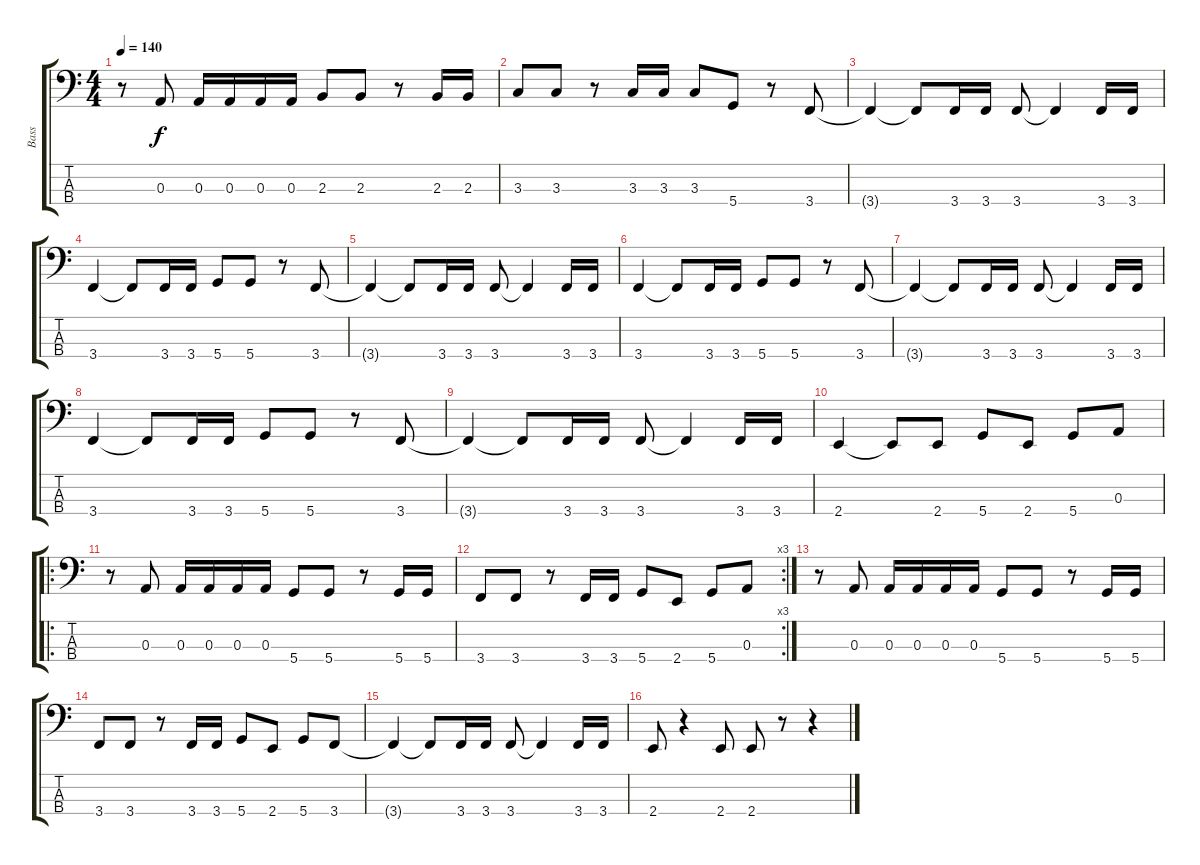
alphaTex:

\track ("Bass" "Bass") {instrument slapbass1}
\staff {score tabs}
\tuning (G2 D2 A1 D1) {hide}
\ts (4 4)
\tempo 140
\clef f4
\ks c
r.8{dy f} 0.3.8 0.3.16 0.3.16 0.3.16 0.3.16 2.3.8 2.3.8 r.8 2.3.16 2.3.16 |
3.3.8 3.3.8 r.8 3.3.16 3.3.16 3.3.8 5.4.8 r.8 3.4.8 |
3.4{t}.4 3.4{t}.8 3.4.16 3.4.16 3.4.8 3.4{t}.4 3.4.16 3.4.16 |
3.4.4 3.4{t}.8 3.4.16 3.4.16 5.4.8 5.4.8 r.8 3.4.8 |
3.4{t}.4 3.4{t}.8 3.4.16 3.4.16 3.4.8 3.4{t}.4 3.4.16 3.4.16 |
3.4.4 3.4{t}.8 3.4.16 3.4.16 5.4.8 5.4.8 r.8 3.4.8 |
3.4{t}.4 3.4{t}.8 3.4.16 3.4.16 3.4.8 3.4{t}.4 3.4.16 3.4.16 |
3.4.4 3.4{t}.8 3.4.16 3.4.16 5.4.8 5.4.8 r.8 3.4.8 |
3.4{t}.4 3.4{t}.8 3.4.16 3.4.16 3.4.8 3.4{t}.4 3.4.16 3.4.16 |
2.4.4 2.4{t}.8 2.4.8 5.4.8 2.4.8 5.4.8 0.3.8 |
\ro
r.8 0.3.8 0.3.16 0.3.16 0.3.16 0.3.16 5.4.8 5.4.8 r.8 5.4.16 5.4.16 |
\rc 3
3.4.8 3.4.8 r.8 3.4.16 3.4.16 5.4.8 2.4.8 5.4.8 0.3.8 |
r.8 0.3.8 0.3.16 0.3.16 0.3.16 0.3.16 5.4.8 5.4.8 r.8 5.4.16 5.4.16 |
3.4.8 3.4.8 r.8 3.4.16 3.4.16 5.4.8 2.4.8 5.4.8 3.4.8 |
3.4{t}.4 3.4{t}.8 3.4.16 3.4.16 3.4.8 3.4{t}.4 3.4.16 3.4.16 |
2.4.8 r.4 2.4.8 2.4.8 r.8 r.4
